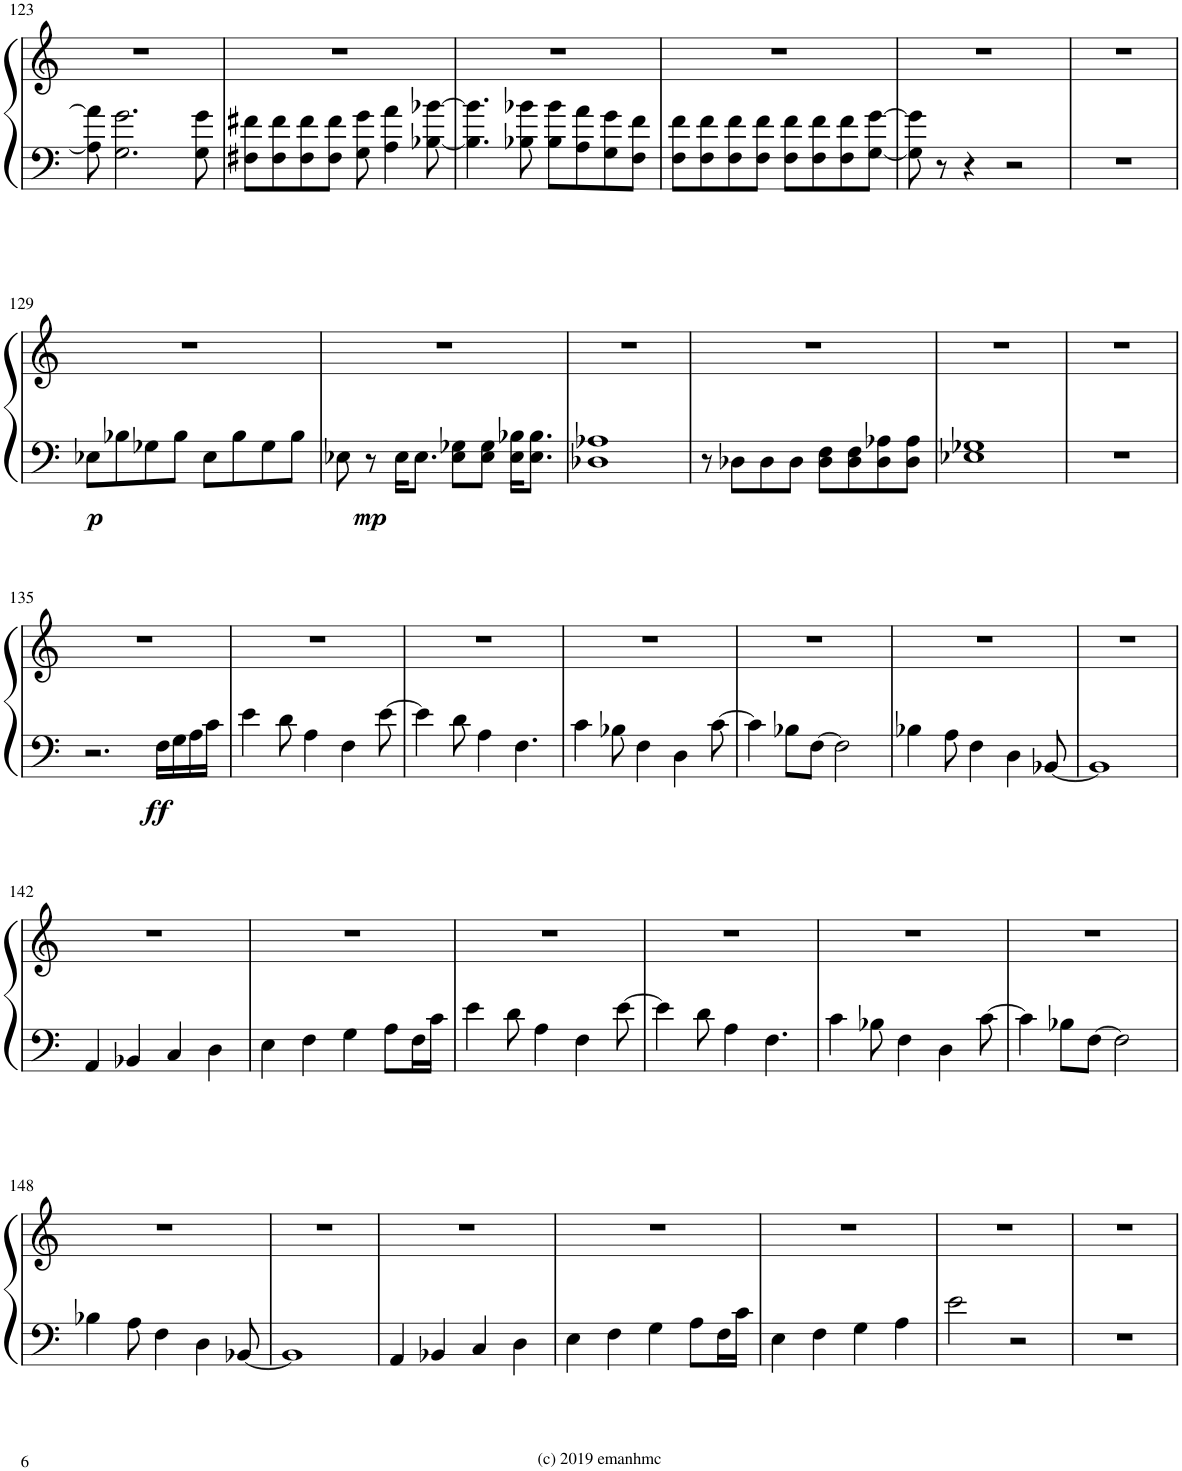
**kern	**kern	**dynam
*part1	*part1	*part1
*staff2	*staff1	*staff1/2
*I"Piano	*	*
*I'Pno.	*	*
!!LO:PB:g=z
*clefF4	*clefG2	*
*k[]	*k[]	*
*M4/4	*M4/4	*
*met(c)	*met(c)	*
=123	=123	=123
8A\] 8a\]	1r	.
2.G\ 2.g\	.	.
8G\ 8g\	.	.
=124	=124	=124
8F#X\ 8f#X\L	1r	.
8F#\ 8f#\	.	.
8F#\ 8f#\	.	.
8F#\ 8f#\J	.	.
8G\ 8g\	.	.
4A\ 4a\	.	.
[8B-X\ [8b-X\	.	.
=125	=125	=125
4.B-\] 4.b-\]	1r	.
8B-X\ 8b-X\	.	.
8B-\ 8b-\L	.	.
8A\ 8a\	.	.
8G\ 8g\	.	.
8F\ 8f\J	.	.
=126	=126	=126
8F\ 8f\L	1r	.
8F\ 8f\	.	.
8F\ 8f\	.	.
8F\ 8f\J	.	.
8F\ 8f\L	.	.
8F\ 8f\	.	.
8F\ 8f\	.	.
[8G\ [8g\J	.	.
=127	=127	=127
8G\] 8g\]	1r	.
8r	.	.
4r	.	.
2r	.	.
=128	=128	=128
1r	1r	.
!!LO:LB:g=z
=129	=129	=129
!	!	!LO:DY:b=2
8E-X\L	1r	p
8B-X\	.	.
8G-X\	.	.
8B-\J	.	.
8E-\L	.	.
8B-\	.	.
8G-\	.	.
8B-\J	.	.
=130	=130	=130
8E-X\	1r	.
!	!	!LO:DY:b=2
8r	.	mp
16E-\KL	.	.
8.E-\J	.	.
8E-\ 8G-X\L	.	.
8E-\ 8G-\J	.	.
16E-\ 16B-X\KL	.	.
8.E-\ 8.B-\J	.	.
=131	=131	=131
1D-X 1A-X	1r	.
=132	=132	=132
8r	1r	.
8D-X\L	.	.
8D-\	.	.
8D-\J	.	.
8D-\ 8F\L	.	.
8D-\ 8F\	.	.
8D-\ 8A-X\	.	.
8D-\ 8A-\J	.	.
=133	=133	=133
1E-X 1G-X	1r	.
=134	=134	=134
1r	1r	.
!!LO:LB:g=z
=135	=135	=135
2.r	1r	.
!	!	!LO:DY:b=2
16F\LL	.	ff
16G\	.	.
16A\	.	.
16c\JJ	.	.
=136	=136	=136
4e\	1r	.
8d\	.	.
4A\	.	.
4F\	.	.
[8e\	.	.
=137	=137	=137
4e\]	1r	.
8d\	.	.
4A\	.	.
4.F\	.	.
=138	=138	=138
4c\	1r	.
8B-X\	.	.
4F\	.	.
4D\	.	.
[8c\	.	.
=139	=139	=139
4c\]	1r	.
8B-X\L	.	.
[8F\J	.	.
2F\]	.	.
=140	=140	=140
4B-X\	1r	.
8A\	.	.
4F\	.	.
4D\	.	.
[8BB-X/	.	.
=141	=141	=141
1BB-]	1r	.
!!LO:LB:g=z
=142	=142	=142
4AA/	1r	.
4BB-X/	.	.
4C/	.	.
4D\	.	.
=143	=143	=143
4E\	1r	.
4F\	.	.
4G\	.	.
8A\L	.	.
16F\L	.	.
16c\JJ	.	.
=144	=144	=144
4e\	1r	.
8d\	.	.
4A\	.	.
4F\	.	.
[8e\	.	.
=145	=145	=145
4e\]	1r	.
8d\	.	.
4A\	.	.
4.F\	.	.
=146	=146	=146
4c\	1r	.
8B-X\	.	.
4F\	.	.
4D\	.	.
[8c\	.	.
=147	=147	=147
4c\]	1r	.
8B-X\L	.	.
[8F\J	.	.
2F\]	.	.
!!LO:LB:g=z
=148	=148	=148
4B-X\	1r	.
8A\	.	.
4F\	.	.
4D\	.	.
[8BB-X/	.	.
=149	=149	=149
1BB-]	1r	.
=150	=150	=150
4AA/	1r	.
4BB-X/	.	.
4C/	.	.
4D\	.	.
=151	=151	=151
4E\	1r	.
4F\	.	.
4G\	.	.
8A\L	.	.
16F\L	.	.
16c\JJ	.	.
=152	=152	=152
4E\	1r	.
4F\	.	.
4G\	.	.
4A\	.	.
=153	=153	=153
2e\	1r	.
2r	.	.
=154	=154	=154
1r	1r	.
=	=	=
*-	*-	*-
